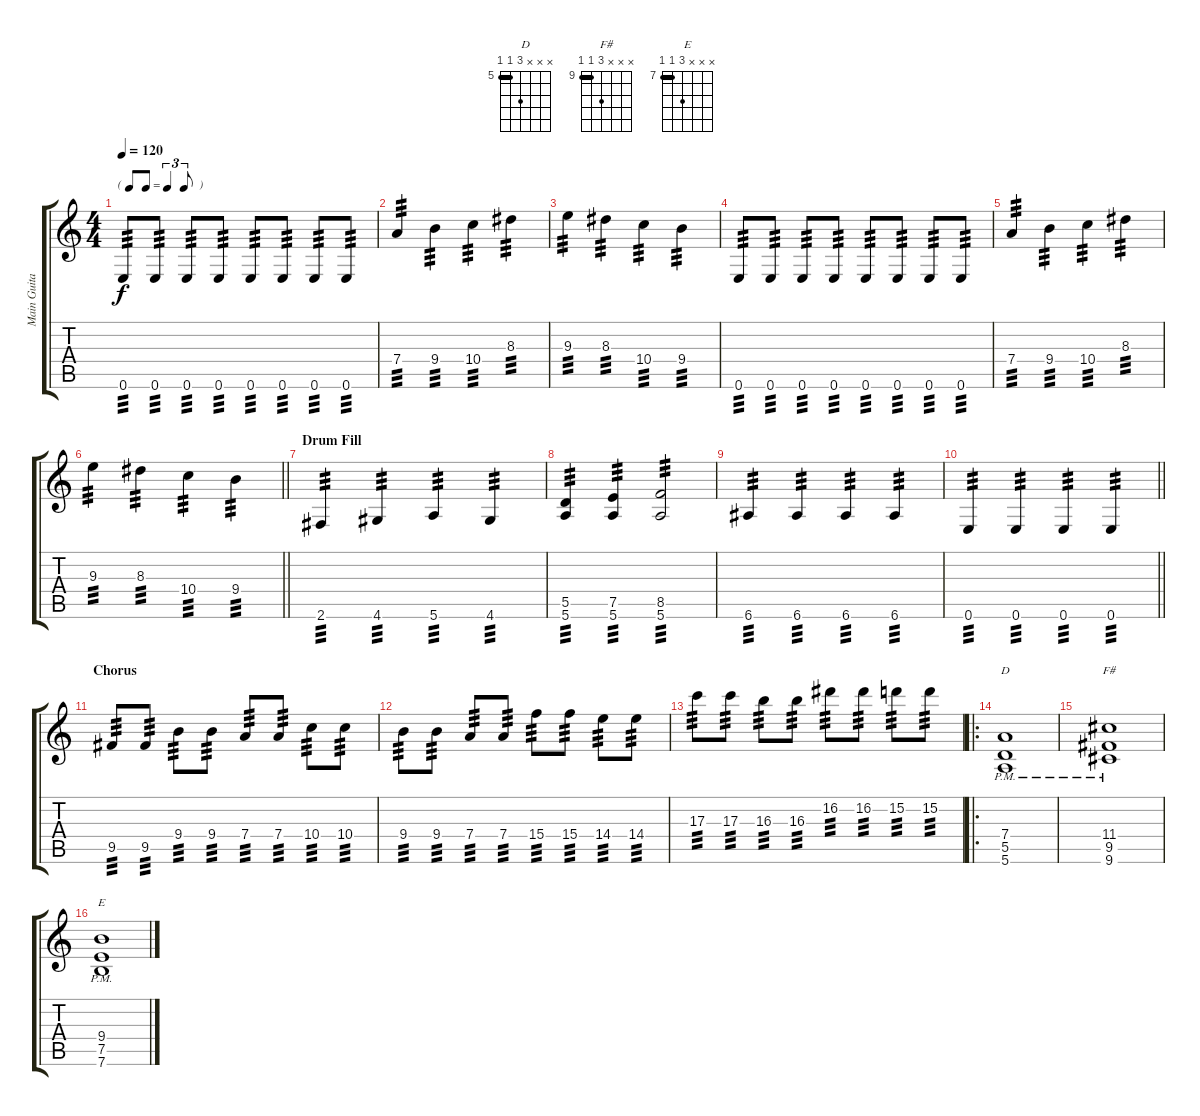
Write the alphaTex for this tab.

\track ("Main Guitar (rhythm)" "Main Guita") {instrument distortionguitar}
\staff {score tabs}
\tuning (E4 B3 G3 D3 A2 E2) {hide}
\chord ("D" x x x 7 5 5) {firstfret 5 barre 5}
\chord ("F#" x x x 11 9 9) {firstfret 9 barre 9}
\chord ("E" x x x 9 7 7) {firstfret 7 barre 7}
\ts (4 4)
\tf triplet8th
\tempo 120
\clef g2
\ks c
0.6.8{tp 3 dy f} 0.6.8{tp 3} 0.6.8{tp 3} 0.6.8{tp 3} 0.6.8{tp 3} 0.6.8{tp 3} 0.6.8{tp 3} 0.6.8{tp 3} |
7.4.4{tp 3} 9.4.4{tp 3} 10.4.4{tp 3} 8.3.4{tp 3} |
9.3.4{tp 3} 8.3.4{tp 3} 10.4.4{tp 3} 9.4.4{tp 3} |
0.6.8{tp 3} 0.6.8{tp 3} 0.6.8{tp 3} 0.6.8{tp 3} 0.6.8{tp 3} 0.6.8{tp 3} 0.6.8{tp 3} 0.6.8{tp 3} |
7.4.4{tp 3} 9.4.4{tp 3} 10.4.4{tp 3} 8.3.4{tp 3} |
\barLineRight lightlight
9.3.4{tp 3} 8.3.4{tp 3} 10.4.4{tp 3} 9.4.4{tp 3} |
\section ("" "Drum Fill")
2.6.4{tp 3} 4.6.4{tp 3} 5.6.4{tp 3} 4.6.4{tp 3} |
(5.5 5.6).4{tp 3} (7.5 5.6).4{tp 3} (8.5 5.6).2{tp 3} |
6.6.4{tp 3} 6.6.4{tp 3} 6.6.4{tp 3} 6.6.4{tp 3} |
\barLineRight lightlight
0.6.4{tp 3} 0.6.4{tp 3} 0.6.4{tp 3} 0.6.4{tp 3} |
\section ("" "Chorus")
9.5.8{tp 3} 9.5.8{tp 3} 9.4.8{tp 3} 9.4.8{tp 3} 7.4.8{tp 3} 7.4.8{tp 3} 10.4.8{tp 3} 10.4.8{tp 3} |
9.4.8{tp 3} 9.4.8{tp 3} 7.4.8{tp 3} 7.4.8{tp 3} 15.4.8{tp 3} 15.4.8{tp 3} 14.4.8{tp 3} 14.4.8{tp 3} |
17.3.8{tp 3} 17.3.8{tp 3} 16.3.8{tp 3} 16.3.8{tp 3} 16.2.8{tp 3} 16.2.8{tp 3} 15.2.8{tp 3} 15.2.8{tp 3} |
\ro
(7.4{pm} 5.5 5.6).1{ch "D"} |
(11.4{pm} 9.5 9.6).1{ch "F#"} |
(9.4{pm} 7.5 7.6).1{ch "E"}
